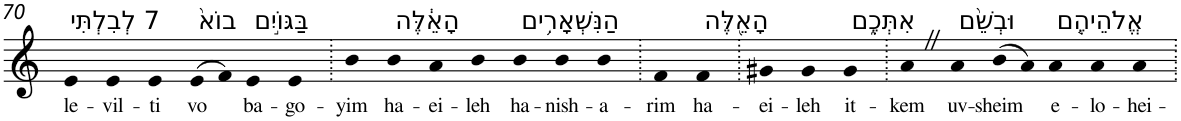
**kern	**text
*part1	*part1
*staff1	*staff1
*I"Piano	*
*I'Pno	*
!!LO:PB:g=z
*clefG2	*
*k[]	*
=70	=70
!LO:TX:a:t=7 לְבִלְתִּי	!
!	!LO:LY:b
4e	le-
!	!LO:LY:b
4e	-vil-
!	!LO:LY:b
4e	-ti
!LO:TX:a:t=בוֹא֙	!
!	!LO:LY:b
(>8e	vo
8f)	.
!LO:TX:a:t=בַּגּוֹיִ֣ם	!
!	!LO:LY:b
4e	ba-
!	!LO:LY:b
4e	-go-
=71.	=71.
!	!LO:LY:b
4b	-yim
!LO:TX:a:t=הָאֵ֔לֶּה	!
!	!LO:LY:b
4b	ha-
!	!LO:LY:b
4a	-ei-
!	!LO:LY:b
4b	-leh
!LO:TX:a:t=הַנִּשְׁאָרִ֥ים	!
!	!LO:LY:b
4b	ha-
!	!LO:LY:b
4b	-nish-
!	!LO:LY:b
4b	-a-
=72.	=72.
!	!LO:LY:b
4f	-rim
!LO:TX:a:t=הָאֵ֖לֶּה	!
!	!LO:LY:b
4f	ha-
=73.	=73.
!	!LO:LY:b
4g#X	-ei-
!	!LO:LY:b
4g#	-leh
!LO:TX:a:t=אִתְּכֶ֑ם	!
!	!LO:LY:b
4g#	it-
=74.	=74.
!	!LO:LY:b
4aZ	-kem
!LO:TX:a:t=וּבְשֵׁ֨ם	!
!	!LO:LY:b
4a	uv-
!	!LO:LY:b
(>8b	-sheim
8a)	.
!LO:TX:a:t=אֱלֹהֵיהֶ֤ם	!
!	!LO:LY:b
4a	e-
!	!LO:LY:b
4a	-lo-
!	!LO:LY:b
4a	-hei-
=.	=.
*-	*-
